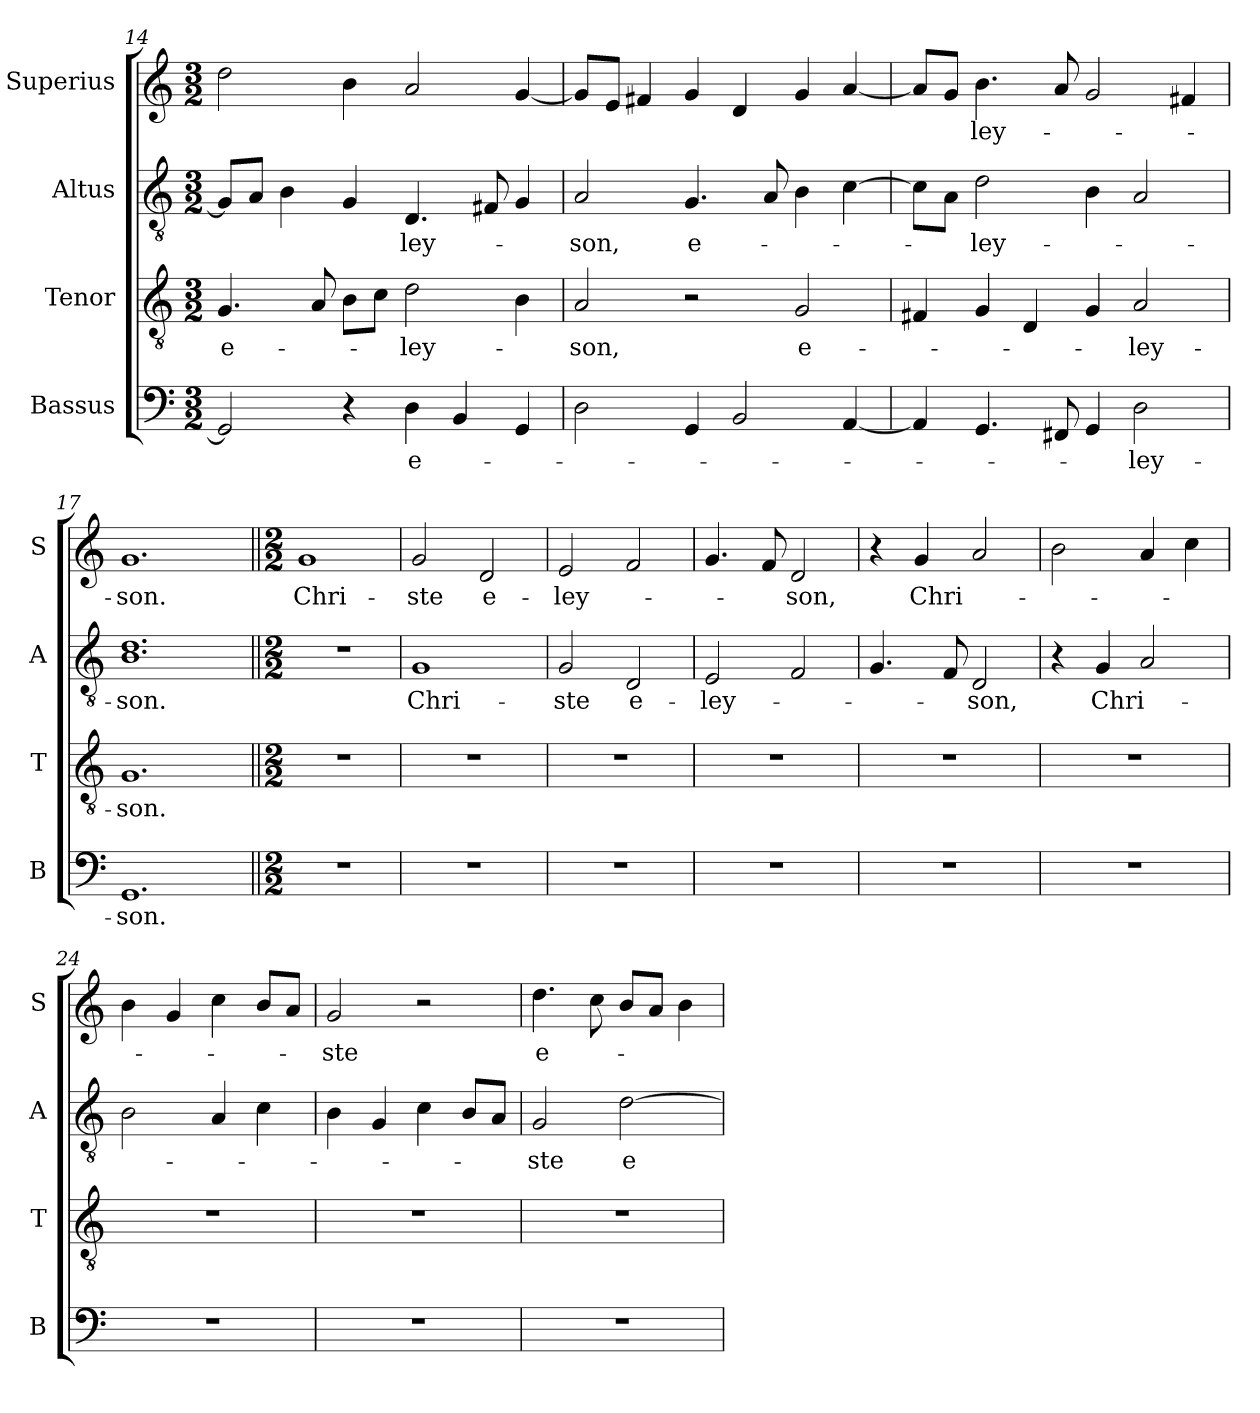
**kern	**text	**kern	**text	**kern	**text	**kern	**text
*part4	*part4	*part3	*part3	*part2	*part2	*part1	*part1
*staff4	*staff4	*staff3	*staff3	*staff2	*staff2	*staff1	*staff1
*I"Bassus	*	*I"Tenor	*	*I"Altus	*	*I"Superius	*
*I'B	*	*I'T	*	*I'A	*	*I'S	*
*clefF4	*	*clefGv2	*	*clefGv2	*	*clefG2	*
*k[]	*	*k[]	*	*k[]	*	*k[]	*
*M3/2	*	*M3/2	*	*M3/2	*	*M3/2	*
=14	=14	=14	=14	=14	=14	=14	=14
!	!	!	!LO:LY:i	!	!	!	!
2GG]	.	4.G	e-	8GL]	.	2dd	.
.	.	.	.	8AJ	.	.	.
.	.	.	.	4B	.	.	.
.	.	8A	.	.	.	.	.
4r	.	8BL	.	4G	.	4b	.
.	.	8cJ	.	.	.	.	.
!	!	!	!LO:LY:i	!	!LO:LY:i	!	!
4D	e-	2d	-ley-	4.D	-ley-	2a	.
4BB	.	.	.	.	.	.	.
.	.	.	.	8F#i	.	.	.
4GG	.	4B	.	4G	.	[4g	.
=15	=15	=15	=15	=15	=15	=15	=15
!	!	!	!LO:LY:i	!	!LO:LY:i	!	!
2D	.	2A	-son,	2A	-son,	8gL]	.
.	.	.	.	.	.	8eJ	.
.	.	.	.	.	.	4f#X	.
4GG	.	2r	.	4.G	e-	4g	.
2BB	.	.	.	.	.	4d	.
.	.	.	.	8A	.	.	.
.	.	2G	e-	4B	.	4g	.
[4AA	.	.	.	[4c	.	[4a	.
=16	=16	=16	=16	=16	=16	=16	=16
4AA]	.	4F#X	.	8cL]	.	8aL]	.
.	.	.	.	8AJ	.	8gJ	.
4.GG	.	4G	.	2d	-ley-	4.b	-ley-
.	.	4D	.	.	.	.	.
8FF#X	.	.	.	.	.	8a	.
4GG	.	4G	.	4B	.	2g	.
2D	-ley-	2A	-ley-	2A	.	.	.
.	.	.	.	.	.	4f#X	.
=17	=17	=17	=17	=17	=17	=17	=17
1.GG	-son.	1.G	-son.	1.B 1.d	-son.	1.g	-son.
=18||	=18||	=18||	=18||	=18||	=18||	=18||	=18||
*M2/2	*	*M2/2	*	*M2/2	*	*M2/2	*
1r	.	1r	.	1r	.	1g	Chri-
=19	=19	=19	=19	=19	=19	=19	=19
1r	.	1r	.	1G	Chri-	2g	-ste
!	!	!	!	!	!	!	!LO:LY:i
.	.	.	.	.	.	2d	e-
=20	=20	=20	=20	=20	=20	=20	=20
!	!	!	!	!	!	!	!LO:LY:i
1r	.	1r	.	2G	-ste	2e	-ley-
!	!	!	!	!	!LO:LY:i	!	!
.	.	.	.	2D	e-	2f	.
=21	=21	=21	=21	=21	=21	=21	=21
!	!	!	!	!	!LO:LY:i	!	!
1r	.	1r	.	2E	-ley-	4.g	.
.	.	.	.	.	.	8f	.
!	!	!	!	!	!	!	!LO:LY:i
.	.	.	.	2F	.	2d	-son,
=22	=22	=22	=22	=22	=22	=22	=22
1r	.	1r	.	4.G	.	4r	.
!	!	!	!	!	!	!	!LO:LY:i
.	.	.	.	.	.	4g	Chri-
.	.	.	.	8F	.	.	.
!	!	!	!	!	!LO:LY:i	!	!
.	.	.	.	2D	-son,	2a	.
=23	=23	=23	=23	=23	=23	=23	=23
1r	.	1r	.	4r	.	2b	.
!	!	!	!	!	!LO:LY:i	!	!
.	.	.	.	4G	Chri-	.	.
.	.	.	.	2A	.	4a	.
.	.	.	.	.	.	4cc	.
=24	=24	=24	=24	=24	=24	=24	=24
1r	.	1r	.	2B	.	4b	.
.	.	.	.	.	.	4g	.
.	.	.	.	4A	.	4cc	.
.	.	.	.	4c	.	8bL	.
.	.	.	.	.	.	8aJ	.
=25	=25	=25	=25	=25	=25	=25	=25
!	!	!	!	!	!	!	!LO:LY:i
1r	.	1r	.	4B	.	2g	-ste
.	.	.	.	4G	.	.	.
.	.	.	.	4c	.	2r	.
.	.	.	.	8BL	.	.	.
.	.	.	.	8AJ	.	.	.
=26	=26	=26	=26	=26	=26	=26	=26
!	!	!	!	!	!LO:LY:i	!	!LO:LY:i
1r	.	1r	.	2G	-ste	4.dd	e-
.	.	.	.	.	.	8cc	.
!	!	!	!	!	!LO:LY:i	!	!
.	.	.	.	[2d	e-	8bL	.
.	.	.	.	.	.	8aJ	.
.	.	.	.	.	.	4b	.
=	=	=	=	=	=	=	=
*-	*-	*-	*-	*-	*-	*-	*-
